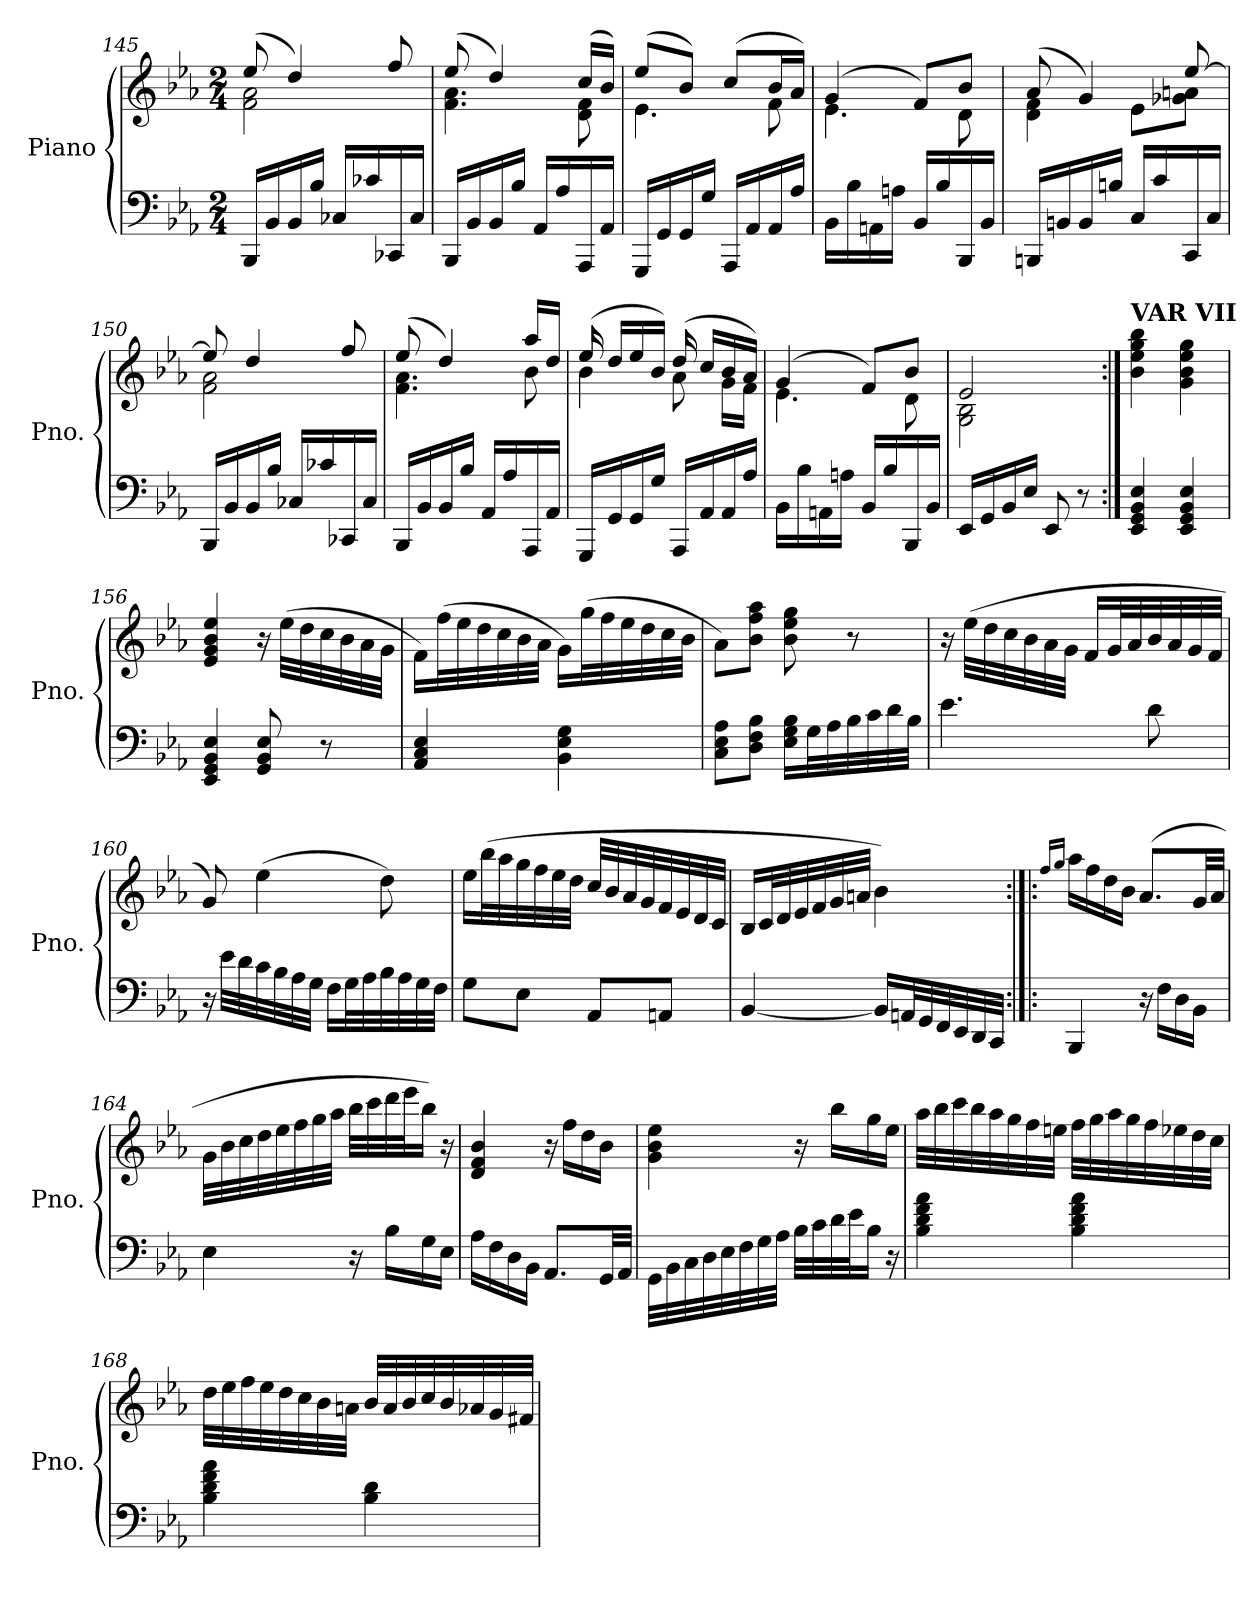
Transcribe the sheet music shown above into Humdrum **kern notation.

**kern	**kern
*part1	*part1
*staff2	*staff1
*I"Piano	*
*I'Pno.	*
*clefF4	*clefG2
*k[b-e-a-]	*k[b-e-a-]
*E-:	*E-:
*M2/4	*M2/4
=145	=145
*	*^
16BBB-/LL	(>8ee-/	2f\ 2a-\
16BB-/	.	.
16BB-/	4dd/)	.
16B-/JJ	.	.
16C-X/LL	.	.
16c-X/	.	.
16CC-X/	8ff/	.
16C-/JJ	.	.
=146	=146	=146
16BBB-/LL	(>8ee-/	4.f\ 4.a-\
16BB-/	.	.
16BB-/	4dd/)	.
16B-/JJ	.	.
16AA-/LL	.	.
16A-/	.	.
16AAA-/	(>16cc/LL	8d\ 8f\
16AA-/JJ	16b-/JJ)	.
=147	=147	=147
16GGG/LL	(>8ee-/L	4.e-\
16GG/	.	.
16GG/	8b-/J)	.
16G/JJ	.	.
16AAA-/LL	(>8cc/L	.
16AA-/	.	.
16AA-/	16b-/L	8f\
16A-/JJ	16a-/JJ)	.
=148	=148	=148
16BB-\LL	(>4g/	4.e-\
16B-\	.	.
16AAn\	.	.
16An\JJ	.	.
16BB-/LL	8f/L)	.
16B-/	.	.
16BBB-/	8b-/J	8d\
16BB-/JJ	.	.
=149	=149	=149
16BBBn/LL	(>8a-/	4d\ 4f\
16BBn/	.	.
16BB/	4g/)	.
16Bn/JJ	.	.
16C/LL	.	8e-\L
16c/	.	.
16CC/	[8ee-/	8g-X\ 8an\J
16C/JJ	.	.
=150	=150	=150
16BBB-/LL	8ee-/]	2f\ 2a-\
16BB-/	.	.
16BB-/	4dd/	.
16B-/JJ	.	.
16C-X/LL	.	.
16c-X/	.	.
16CC-X/	8ff/	.
16C-/JJ	.	.
=151	=151	=151
16BBB-/LL	(>8ee-/	4.f\ 4.a-\
16BB-/	.	.
16BB-/	4dd/)	.
16B-/JJ	.	.
16AA-/LL	.	.
16A-/	.	.
16AAA-/	16aa-/LL	8b-\
16AA-/JJ	16dd/JJ	.
=152	=152	=152
16GGG/LL	(>16ee-/	4b-\
16GG/	16dd/LL	.
16GG/	16ee-/	.
16G/JJ	16b-/JJ)	.
16AAA-/LL	(>16dd/	8a-\
16AA-/	16cc/LL	.
16AA-/	16b-/	16g\LL
16A-/JJ	16a-/JJ)	16f\JJ
=153	=153	=153
16BB-\LL	(>4g/	4.e-\
16B-\	.	.
16AAn\	.	.
16An\JJ	.	.
16BB-/LL	8f/L)	.
16B-/	.	.
16BBB-/	8b-/J	8d\
16BB-/JJ	.	.
=154	=154	=154
16EE-/LL	2e-/	2G\ 2B-\
16GG/	.	.
16BB-/	.	.
16E-/JJ	.	.
8EE-/	.	.
8r	.	.
*	*v	*v
=155:|!	=155:|!
!	!LO:TX:a:B:t=VAR VII
4EE-/ 4GG/ 4BB-/ 4E-/	4b-\ 4ee-\ 4gg\ 4bb-\
4EE-/ 4GG/ 4BB-/ 4E-/	4g\ 4b-\ 4ee-\ 4gg\
=156	=156
4EE-/ 4GG/ 4BB-/ 4E-/	4e-/ 4g/ 4b-/ 4ee-/
8GG/ 8BB-/ 8E-/	16r
.	(>32ee-\LLL
.	32dd\
8r	32cc\
.	32b-\
.	32a-\
.	32g\JJJ
=157	=157
4AA-/ 4C/ 4E-/	16f\LL)
.	(>32ff\L
.	32ee-\
.	32dd\
.	32cc\
.	32b-\
.	32a-\JJJ
4BB-\ 4E-\ 4G\	16g\LL)
.	(>32gg\L
.	32ff\
.	32ee-\
.	32dd\
.	32cc\
.	32b-\JJJ
=158	=158
8C\ 8E-\ 8A-\L	8a-\L)
8D\ 8F\ 8B-\J	8b-\ 8ff\ 8aa-\J
16E-\ 16G\ 16B-\LL	8b-\ 8ee-\ 8gg\
32G\L	.
32A-\	.
32B-\	8r
32c\	.
32d\	.
32B-\JJJ	.
=159	=159
4.e-\	16r
.	(>32ee-\LLL
.	32dd\
.	32cc\
.	32b-\
.	32a-\
.	32g\JJJ
.	16f/LL
.	32g/L
.	32a-/
8d\	32b-/
.	32a-/
.	32g/
.	32f/JJJ
=160	=160
16r	8g/)
32e-\LLL	.
32d\	.
32c\	(>4ee-\
32B-\	.
32A-\	.
32G\JJJ	.
16F\LL	.
32G\L	.
32A-\	.
32B-\	8dd\)
32A-\	.
32G\	.
32F\JJJ	.
=161	=161
8G\L	16ee-\LL
.	(>32bb-\L
.	32aa-\
8E-\J	32gg\
.	32ff\
.	32ee-\
.	32dd\JJJ
8AA-/L	32cc/LLL
.	32b-/
.	32a-/
.	32g/
8AAn/J	32f/
.	32e-/
.	32d/
.	32c/JJJ
=162	=162
[4BB-/	16B-/LL
.	32c/L
.	32d/
.	32e-/
.	32f/
.	32g/
.	32an/JJJ
16BB-/LL]	4b-\)
32AAn/L	.
32GG/	.
32FF/	.
32EE-/	.
32DD/	.
32CC/JJJ	.
=163:|!|:	=163:|!|:
.	16qff/LL
.	16qgg/JJ
4BBB-/	16aa-\LL
.	16ff\
.	16dd\
.	16b-\JJ
16r	(>8.a-/L
16F\LL	.
16D\	.
16BB-\JJ	32g/LL
.	32a-/JJJ
=164	=164
4E-\	32g\LLL
.	32b-\
.	32cc\
.	32dd\
.	32ee-\
.	32ff\
.	32gg\
.	32aa-\JJJ
16r	32bb-\LLL
.	32ccc\
16B-\LL	32ddd\
.	32eee-\J
16G\	16bb-\JJ)
16E-\JJ	16r
=165	=165
16A-\LL	4d/ 4f/ 4b-/
16F\	.
16D\	.
16BB-\JJ	.
8.AA-/L	16r
.	16ff\LL
.	16dd\
32GG/LL	16b-\JJ
32AA-/JJJ	.
=166	=166
32GG\LLL	4g\ 4b-\ 4ee-\
32BB-\	.
32C\	.
32D\	.
32E-\	.
32F\	.
32G\	.
32A-\JJJ	.
32B-\LLL	16r
32c\	.
32d\	16bb-\LL
32e-\J	.
16B-\JJ	16gg\
16r	16ee-\JJ
=167	=167
4B-\ 4d\ 4f\ 4a-\	32aa-\LLL
.	32bb-\
.	32ccc\
.	32bb-\
.	32aa-\
.	32gg\
.	32ff\
.	32een\JJJ
4B-\ 4d\ 4f\ 4a-\	32ff\LLL
.	32gg\
.	32aa-\
.	32gg\
.	32ff\
.	32ee-X\
.	32dd\
.	32cc\JJJ
=168	=168
4B-\ 4d\ 4f\ 4a-\	32dd\LLL
.	32ee-\
.	32ff\
.	32ee-\
.	32dd\
.	32cc\
.	32b-\
.	32an\JJJ
4B-\ 4d\	32b-/LLL
.	32a/
.	32b-/
.	32cc/
.	32b-/
.	32a-X/
.	32g/
.	32f#X/JJJ
=	=
*-	*-
